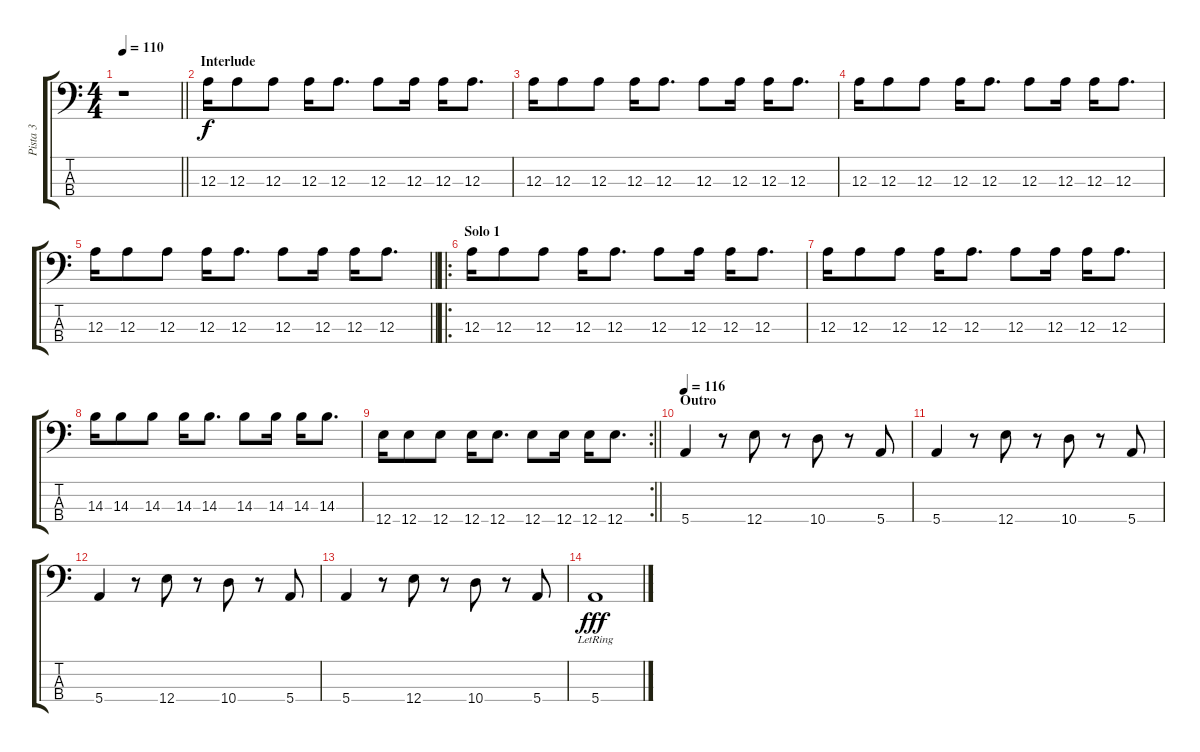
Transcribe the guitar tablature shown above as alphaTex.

\track ("Pista 3" "Pista 3") {instrument electricbassfinger}
\staff {score tabs}
\tuning (G2 D2 A1 E1) {hide}
\ts (4 4)
\tempo 110
\clef f4
\barLineRight lightlight
\ks c
r.1{dy ff} |
\section ("" "Interlude")
12.3.16{dy f} 12.3.8 12.3.8 12.3.16 12.3.8{d} 12.3.8 12.3.16 12.3.16 12.3.8{d} |
12.3.16 12.3.8 12.3.8 12.3.16 12.3.8{d} 12.3.8 12.3.16 12.3.16 12.3.8{d} |
12.3.16 12.3.8 12.3.8 12.3.16 12.3.8{d} 12.3.8 12.3.16 12.3.16 12.3.8{d} |
\barLineRight lightlight
12.3.16 12.3.8 12.3.8 12.3.16 12.3.8{d} 12.3.8 12.3.16 12.3.16 12.3.8{d} |
\ro
\section ("" "Solo 1")
12.3.16 12.3.8 12.3.8 12.3.16 12.3.8{d} 12.3.8 12.3.16 12.3.16 12.3.8{d} |
12.3.16 12.3.8 12.3.8 12.3.16 12.3.8{d} 12.3.8 12.3.16 12.3.16 12.3.8{d} |
14.3.16 14.3.8 14.3.8 14.3.16 14.3.8{d} 14.3.8 14.3.16 14.3.16 14.3.8{d} |
\rc 2
\barLineRight lightlight
12.4.16 12.4.8 12.4.8 12.4.16 12.4.8{d} 12.4.8 12.4.16 12.4.16 12.4.8{d} |
\section ("" "Outro")
\tempo 116
5.4.4 r.8 12.4.8 r.8 10.4.8 r.8 5.4.8 |
5.4.4 r.8 12.4.8 r.8 10.4.8 r.8 5.4.8 |
5.4.4 r.8 12.4.8 r.8 10.4.8 r.8 5.4.8 |
5.4.4 r.8 12.4.8 r.8 10.4.8 r.8 5.4.8 |
5.4{lr}.1{dy fff}
